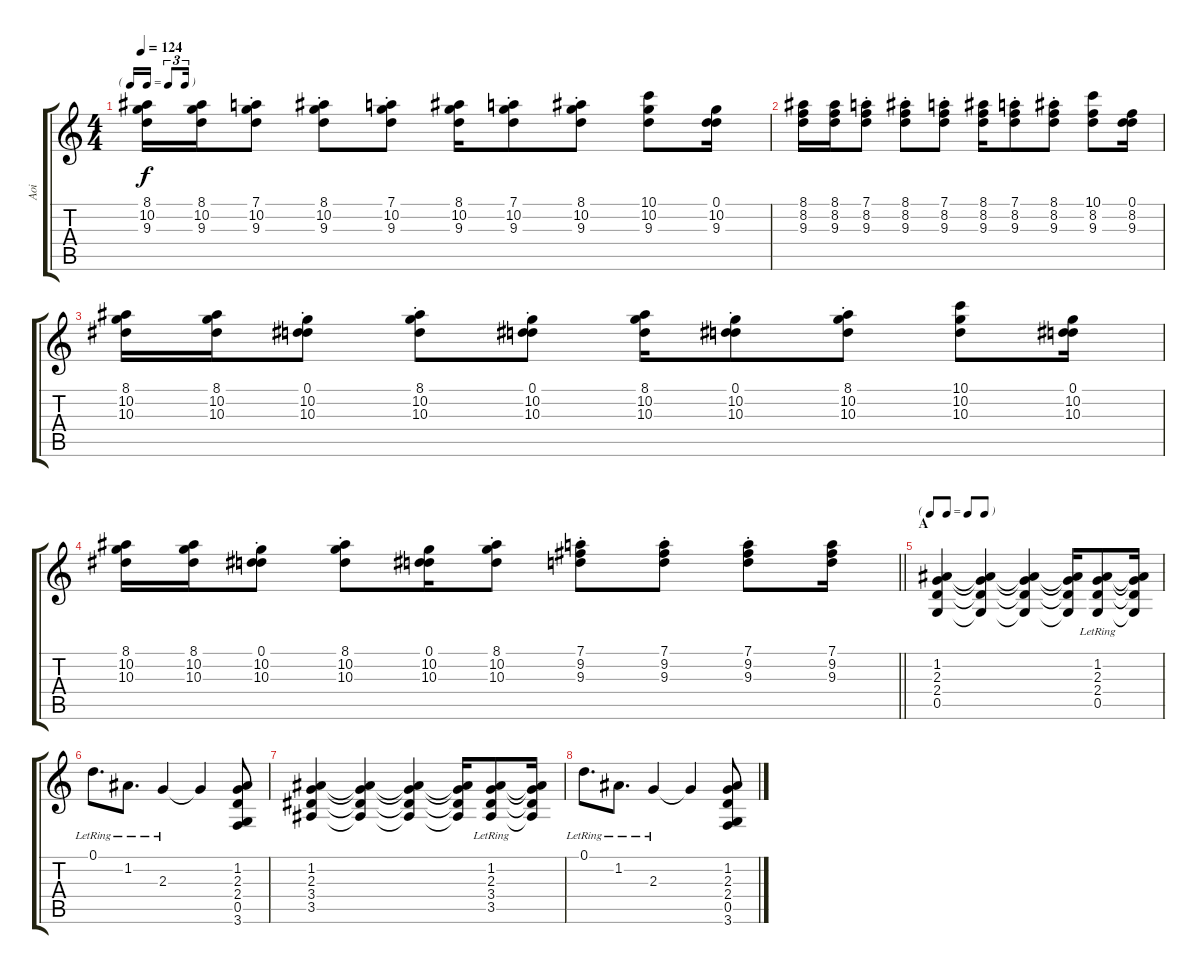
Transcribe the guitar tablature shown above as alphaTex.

\track ("Aoi" "Aoi") {instrument overdrivenguitar}
\staff {score tabs}
\tuning (D4 A3 F3 C3 G2 D2) {hide}
\ts (4 4)
\tf triplet16th
\tempo 124
\clef g2
\ks c
(8.1 10.2 9.3).16{dy f} (8.1 10.2 9.3).16 (7.1{st} 10.2{st} 9.3{st}).8 (8.1{st} 10.2{st} 9.3{st}).8 (7.1{st} 10.2{st} 9.3{st}).8 (8.1 10.2 9.3).16 (7.1{st} 10.2{st} 9.3{st}).8 (8.1{st} 10.2{st} 9.3{st}).8 (10.1 10.2 9.3).8 (0.1 10.2 9.3).16 |
(8.1 8.2 9.3).16 (8.1 8.2 9.3).16 (7.1{st} 8.2{st} 9.3{st}).8 (8.1{st} 8.2{st} 9.3{st}).8 (7.1{st} 8.2{st} 9.3{st}).8 (8.1 8.2 9.3).16 (7.1{st} 8.2{st} 9.3{st}).8 (8.1{st} 8.2{st} 9.3{st}).8 (10.1 8.2 9.3).8 (0.1 8.2 9.3).16 |
(8.1 10.2 10.3).16 (8.1 10.2 10.3).16 (0.1{st} 10.2{st} 10.3{st}).8 (8.1{st} 10.2{st} 10.3{st}).8 (0.1{st} 10.2{st} 10.3{st}).8 (8.1 10.2 10.3).16 (0.1{st} 10.2{st} 10.3{st}).8 (8.1{st} 10.2{st} 10.3{st}).8 (10.1 10.2 10.3).8 (0.1 10.2 10.3).16 |
\barLineRight lightlight
(8.1 10.2 10.3).16 (8.1 10.2 10.3).16 (0.1{st} 10.2{st} 10.3{st}).8 (8.1{st} 10.2{st} 10.3{st}).8 (0.1 10.2 10.3).16 (8.1{st} 10.2{st} 10.3{st}).8 (7.1{st} 9.2{st} 9.3{st}).8 (7.1{st} 9.2{st} 9.3{st}).8 (7.1{st} 9.2{st} 9.3{st}).8 (7.1 9.2 9.3).16 |
\tf none
\section ("" "A")
(1.2 2.3 2.4 0.5).4{volume 14} (1.2{t} 2.3{t} 2.4{t} 0.5{t}).4 (1.2{t} 2.3{t} 2.4{t} 0.5{t}).4 (1.2{t} 2.3{t} 2.4{t} 0.5{t}).16 (1.2 2.3 2.4{lr} 0.5{lr}).8 (1.2{t} 2.3{t} 2.4{t} 0.5{t}).16 |
0.1{lr}.8{d} 1.2{lr}.8{d} 2.3{lr}.4 2.3{t}.4 (1.2 2.3 2.4 0.5 3.6).8 |
(1.2 2.3 3.4 3.5).4 (1.2{t} 2.3{t} 3.4{t} 3.5{t}).4 (1.2{t} 2.3{t} 3.4{t} 3.5{t}).4 (1.2{t} 2.3{t} 3.4{t} 3.5{t}).16 (1.2 2.3 3.4{lr} 3.5{lr}).8 (1.2{t} 2.3{t} 3.4{t} 3.5{t}).16 |
0.1{lr}.8{d} 1.2{lr}.8{d} 2.3{lr}.4 2.3{t}.4 (1.2 2.3 2.4 0.5 3.6).8
